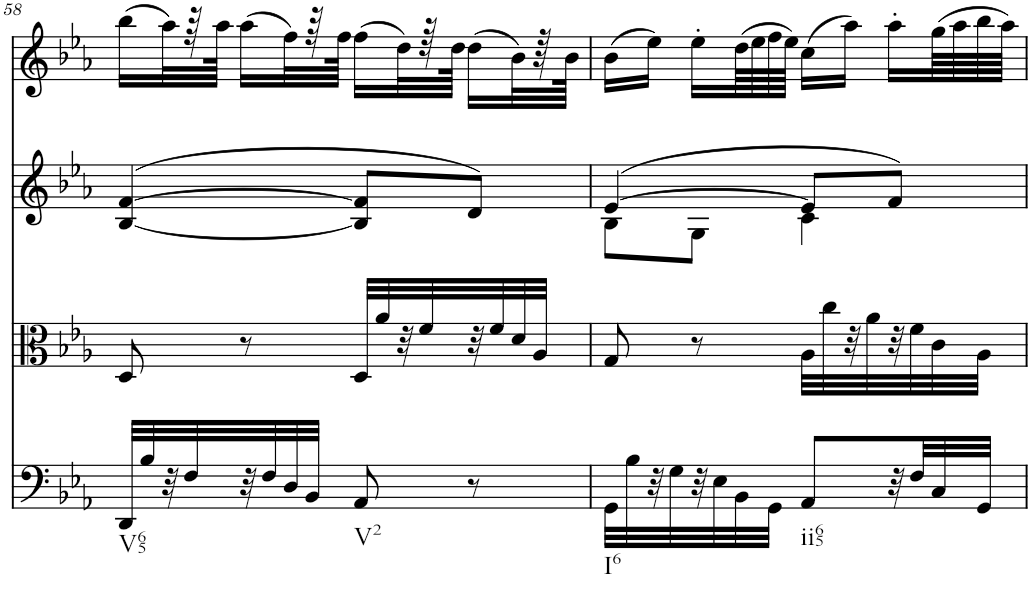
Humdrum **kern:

**kern	**kern	**kern	**kern
*part4	*part3	*part2	*part1
*staff4	*staff3	*staff2	*staff1
*I"Violoncello	*I"Viola	*I"Violin II	*I"Violin I
*I'Vc	*I'Vla	*I'Vln	*I'Vln
!!LO:PB:g=z
*clefC4	*clefC3	*clefG2	*clefG2
*k[b-e-a-]	*k[b-e-a-]	*k[b-e-a-]	*k[b-e-a-]
*E-:	*E-:	*E-:	*E-:
*M2/4	*M2/4	*M2/4	*M2/4
=58	=58	=58	=58
!LO:TX:b:t=V65	!	!	!
32DD/LLL	8D/	(>[4B-/ [4f/	(16bb-\LL
32B-/	.	.	.
32r	.	.	32aa-\L)
32F/	.	.	64r
.	.	.	64aa-\JJJJ
32r	8r	.	(16aa-\LL
32F/	.	.	.
32D/	.	.	32ff\L)
32BB-/JJJ	.	.	64r
.	.	.	64ff\JJJJ
!LO:TX:b:t=V2	!	!	!
8AA-/	32D/LLL	8B-/] 8f/]L	(16ff\LL
.	32a-/	.	.
.	32r	.	32dd\L)
.	32f/	.	64r
.	.	.	64dd\JJJJ
8r	32r	8d/J)	(16dd\LL
.	32f/	.	.
.	32d/	.	32b-\L)
.	32A-/JJJ	.	64r
.	.	.	64b-\JJJJ
=59	=59	=59	=59
*	*	*^	*
!LO:TX:b:t=I6	!	!	!	!
32GG\LLL	8G/	([>4e-/	8B-\L	(16b-\LL
32B-\	.	.	.	.
32r	.	.	.	16ee-\JJ)
32G\	.	.	.	.
32r	8r	.	8G\J	16ee-'\LL
32E-\	.	.	.	.
32BB-\	.	.	.	(64dd\LL
.	.	.	.	64ee-\
32GG\JJJ	.	.	.	64ff\
.	.	.	.	64ee-\JJJJ)
!LO:TX:b:t=ii65	!	!	!	!
8AA-/L	32A-\LLL	8e-/L]	4c\	(16cc\LL
.	32cc\	.	.	.
.	32r	.	.	16aa-\JJ)
.	32a-\	.	.	.
32r	32r	8f/J)	.	16aa-'\LL
32F/	32f\	.	.	.
32C/	32c\	.	.	(64gg\LL
.	.	.	.	64aa-\
32GG/JJJ	32A-\JJJ	.	.	64bb-\
.	.	.	.	64aa-\JJJJ)
*	*	*v	*v	*
=	=	=	=
*-	*-	*-	*-
